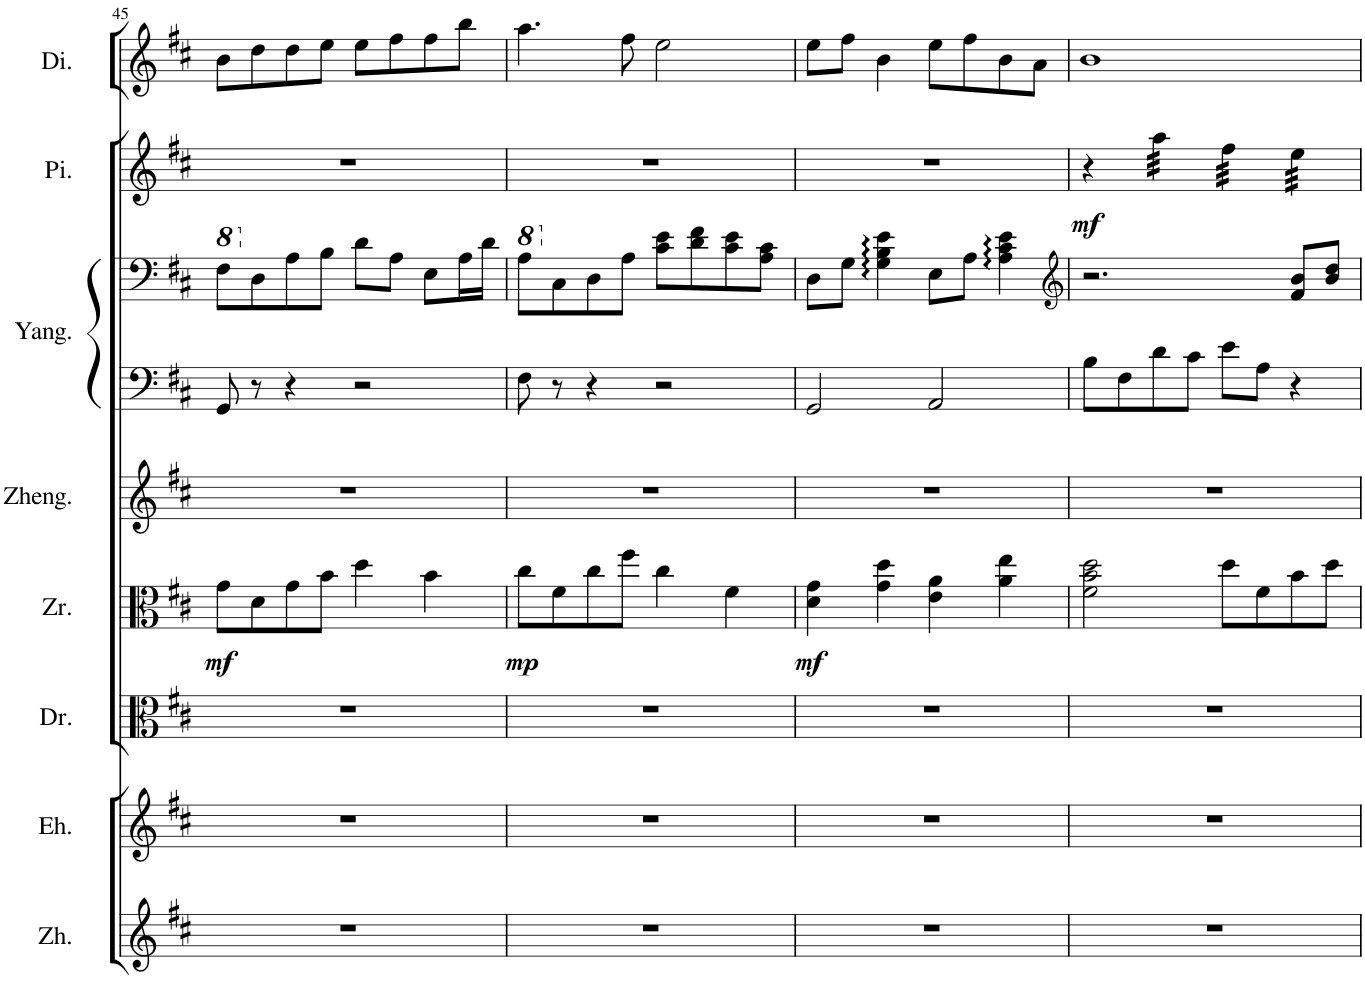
**kern	**kern	**kern	**kern	**dynam	**kern	**kern	**kern	**kern	**dynam	**kern
*part8	*part7	*part6	*part5	*part5	*part4	*part3	*part3	*part2	*part2	*part1
*staff9	*staff8	*staff7	*staff6	*staff6	*staff5	*staff4	*staff3	*staff2	*staff2	*staff1
*I"中胡	*I"二胡	*I"大阮	*I"中阮	*	*I"古筝	*I"扬琴	*	*I"琵琶	*	*I"笛箫
!!LO:PB:g=z
*clefG2	*clefG2	*clefC3	*clefC3	*	*clefG2	*clefF4	*clefF4	*clefG2	*	*clefG2
*	*	*Trd7c12	*	*	*	*	*	*	*	*Trd-7c-12
*k[f#c#]	*k[f#c#]	*k[f#c#]	*k[f#c#]	*	*k[f#c#]	*k[f#c#]	*k[f#c#]	*k[f#c#]	*	*k[f#c#]
*M4/4	*M4/4	*M4/4	*M4/4	*	*M4/4	*M4/4	*M4/4	*M4/4	*	*M4/4
*	*	*	*	*	*	*	*8va	*	*	*
=45	=45	=45	=45	=45	=45	=45	=45	=45	=45	=45
!	!	!	!	!LO:DY:b	!	!	!	!	!	!
1r	1r	1r	8g\L	mf	1r	8GG/	8f#\L	1r	.	8b\L
*	*	*	*	*	*	*	*X8va	*	*	*
.	.	.	8d\	.	.	8r	8D\	.	.	8dd\
.	.	.	8g\	.	.	4r	8A\	.	.	8dd\
.	.	.	8b\J	.	.	.	8B\J	.	.	8ee\J
.	.	.	4dd\	.	.	2r	8d\L	.	.	8ee\L
.	.	.	.	.	.	.	8A\J	.	.	8ff#\
.	.	.	4b\	.	.	.	8E\L	.	.	8ff#\
.	.	.	.	.	.	.	16A\L	.	.	8bb\J
.	.	.	.	.	.	.	16d\JJ	.	.	.
=46	=46	=46	=46	=46	=46	=46	=46	=46	=46	=46
*	*	*	*	*	*	*	*8va	*	*	*
!	!	!	!	!LO:DY:b	!	!	!	!	!	!
1r	1r	1r	8cc#\L	mp	1r	8F#\	8a\L	1r	.	4.aa\
*	*	*	*	*	*	*	*X8va	*	*	*
.	.	.	8f#\	.	.	8r	8C#\	.	.	.
.	.	.	8cc#\	.	.	4r	8D\	.	.	.
.	.	.	8ff#\J	.	.	.	8A\J	.	.	8ff#\
.	.	.	4cc#\	.	.	2r	8c#\ 8e\L	.	.	2ee\
.	.	.	.	.	.	.	8d\ 8f#\	.	.	.
.	.	.	4f#\	.	.	.	8c#\ 8e\	.	.	.
.	.	.	.	.	.	.	8A\ 8c#\J	.	.	.
=47	=47	=47	=47	=47	=47	=47	=47	=47	=47	=47
!	!	!	!	!LO:DY:b	!	!	!	!	!	!
1r	1r	1r	4d\ 4g\	mf	1r	2GG/	8D\L	1r	.	8ee\L
.	.	.	.	.	.	.	8G\J	.	.	8ff#\J
.	.	.	4g\ 4dd\	.	.	.	4G\ 4B\ 4e\	.	.	4b\
.	.	.	4e\ 4a\	.	.	2AA/	8E\L	.	.	8ee\L
.	.	.	.	.	.	.	8A\J	.	.	8ff#\
.	.	.	4a\ 4ee\	.	.	.	4A\ 4c#\ 4e\	.	.	8b\
.	.	.	.	.	.	.	.	.	.	8a\J
=48	=48	=48	=48	=48	=48	=48	=48	=48	=48	=48
*	*	*	*	*	*	*	*clefG2	*	*	*
!	!	!	!	!	!	!	!	!	!LO:DY:b	!
1r	1r	1r	2f#\ 2b\ 2dd\	.	1r	8B\L	2.r	4r	mf	1b
.	.	.	.	.	.	8F#\	.	.	.	.
*	*	*	*	*	*	*	*	*tremolo	*	*
.	.	.	.	.	.	8d\	.	32aa\LLL	.	.
.	.	.	.	.	.	.	.	32aa\	.	.
.	.	.	.	.	.	.	.	32aa\	.	.
.	.	.	.	.	.	.	.	32aa\	.	.
.	.	.	.	.	.	8c#\J	.	32aa\	.	.
.	.	.	.	.	.	.	.	32aa\	.	.
.	.	.	.	.	.	.	.	32aa\	.	.
.	.	.	.	.	.	.	.	32aa\JJJ	.	.
.	.	.	8dd\L	.	.	8e\L	.	32ff#\LLL	.	.
.	.	.	.	.	.	.	.	32ff#\	.	.
.	.	.	.	.	.	.	.	32ff#\	.	.
.	.	.	.	.	.	.	.	32ff#\	.	.
.	.	.	8f#\	.	.	8A\J	.	32ff#\	.	.
.	.	.	.	.	.	.	.	32ff#\	.	.
.	.	.	.	.	.	.	.	32ff#\	.	.
.	.	.	.	.	.	.	.	32ff#\JJJ	.	.
.	.	.	8b\	.	.	4r	8f#/ 8b/L	32ee\LLL	.	.
.	.	.	.	.	.	.	.	32ee\	.	.
.	.	.	.	.	.	.	.	32ee\	.	.
.	.	.	.	.	.	.	.	32ee\	.	.
.	.	.	8dd\J	.	.	.	8b/ 8dd/J	32ee\	.	.
.	.	.	.	.	.	.	.	32ee\	.	.
.	.	.	.	.	.	.	.	32ee\	.	.
.	.	.	.	.	.	.	.	32ee\JJJ	.	.
*	*	*	*	*	*	*	*	*Xtremolo	*	*
=	=	=	=	=	=	=	=	=	=	=
*-	*-	*-	*-	*-	*-	*-	*-	*-	*-	*-
